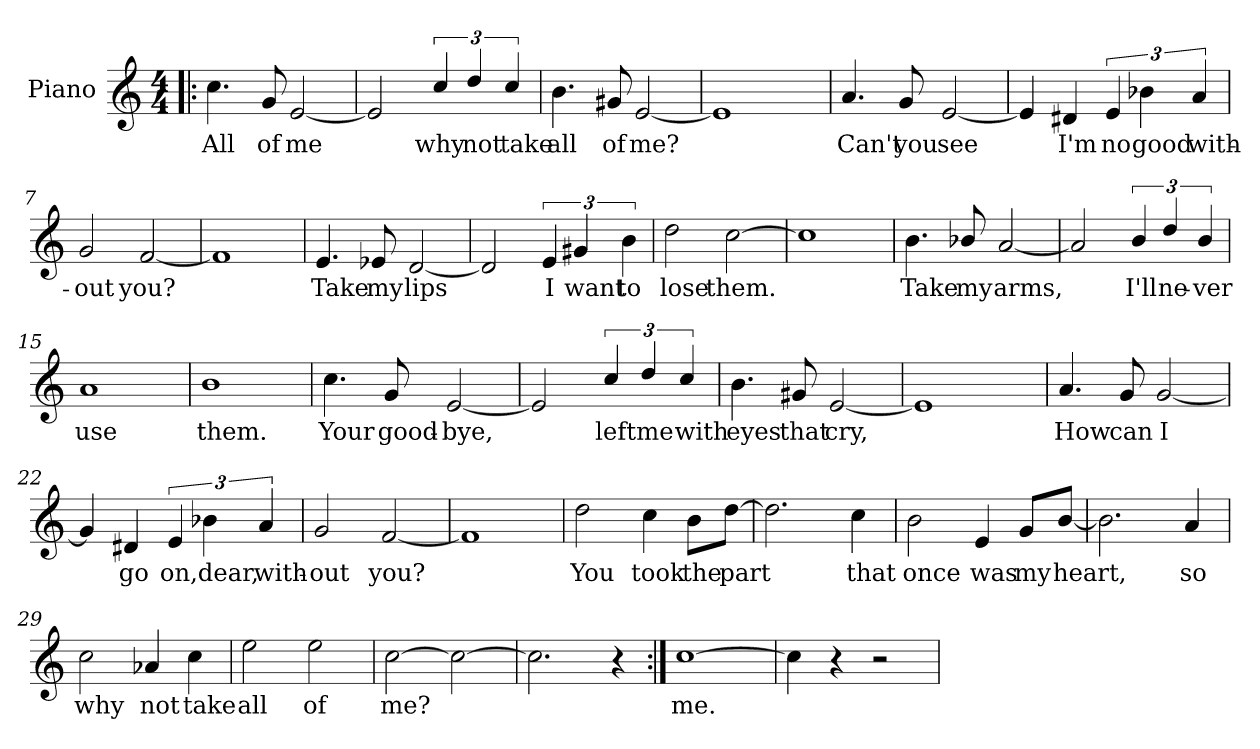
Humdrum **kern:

**kern	**text
*part1	*part1
*staff1	*staff1
*I"Piano	*
*I'Pno.	*
*clefG2	*
*k[]	*
*C:	*
*M4/4	*
=1!|:	=1!|:
4.cc\	All
8g/	of
[2e/	me
=2	=2
2e/]	.
6cc/	why
6dd/	not
6cc/	take
=3	=3
4.b\	all
8g#X/	of
[2e/	me?
=4	=4
1e]	.
=5	=5
4.a/	Can't
8g/	you
[2e/	see
!!LO:LB:g=z
=6	=6
4e/]	.
4d#X/	I'm
6e/	no
6b-X\	good
6a/	with-
=7	=7
2g/	-out
[2f/	you?
=8	=8
1f]	.
=9	=9
4.e/	Take
8e-X/	my
[2d/	lips
=10	=10
2d/]	.
6e/	I
6g#X/	want
6b\	to
=11	=11
2dd\	lose
[2cc\	them.
!!LO:LB:g=z
=12	=12
1cc]	.
=13	=13
4.b\	Take
8b-X/	my
[2a/	arms,
=14	=14
2a/]	.
6b/	I'll
6dd/	ne-
6b/	-ver
=15	=15
1a	use
=16	=16
1b	them.
=17	=17
4.cc\	Your
8g/	good-
[2e/	-bye,
!!LO:LB:g=z
=18	=18
2e/]	.
6cc/	left
6dd/	me
6cc/	with
=19	=19
4.b\	eyes
8g#X/	that
[2e/	cry,
=20	=20
1e]	.
=21	=21
4.a/	How
8g/	can
[2g/	I
=22	=22
4g/]	.
4d#X/	go
6e/	on,
6b-X\	dear,
6a/	with-
!!LO:LB:g=z
=23	=23
2g/	-out
[2f/	you?
=24	=24
1f]	.
=25	=25
2dd\	You
4cc\	took
8b\L	the
[8dd\J	part
=26	=26
2.dd\]	.
4cc\	that
=27	=27
2b\	once
4e/	was
8g/L	my
[8b/J	heart,
=28	=28
2.b\]	.
4a/	so
!!LO:LB:g=z
=29	=29
2cc\	why
4a-X/	not
4cc\	take
=30	=30
2ee\	all
2ee\	of
=31	=31
[2cc\	me?
2cc\_	.
=32	=32
2.cc\]	.
4r	.
=33:|!	=33:|!
[1cc	me.
=34	=34
4cc\]	.
4r	.
2r	.
=	=
*-	*-
